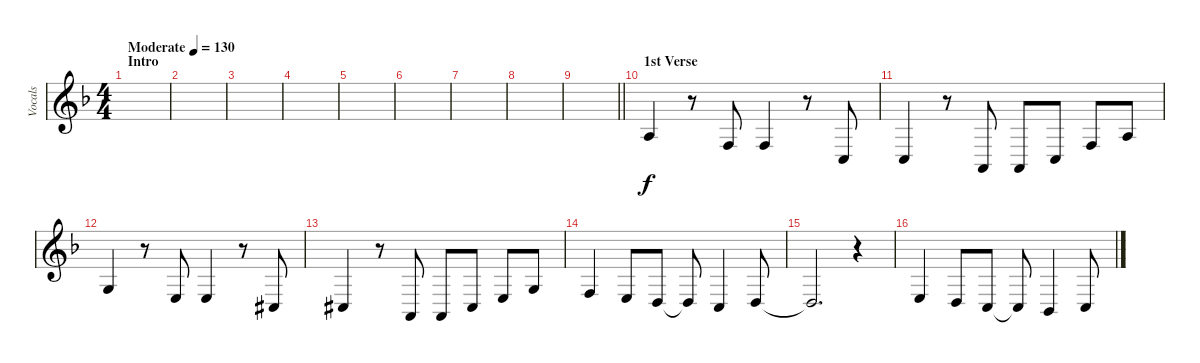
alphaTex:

\track ("Vocals" "Vocals") {instrument violin}
\staff {score}
\tuning (E4 B3 G3 D3 A2 D2) {hide}
\ts (4 4)
\section ("" "Intro")
\tempo (130 "Moderate")
\clef g2
\ks f
|
|
|
|
|
|
|
|
\barLineRight lightlight
|
\section ("" "1st Verse")
2.3.4 r.8 3.4.8 3.4.4 r.8 3.5.8 |
3.5.4 r.8 0.5.8 0.5.8 3.5.8 3.4.8 2.3.8 |
0.3.4 r.8 2.4.8 2.4.4 r.8 4.5{acc #}.8 |
4.5{acc #}.4 r.8 0.5.8 0.5.8 4.5{acc #}.8 2.4.8 0.3.8 |
3.4.4 2.4.8 0.4.8 0.4{t}.8 3.5.4 0.4.8 |
0.4{t}.2{d} r.4 |
2.4.4 0.4.8 3.5.8 3.5{t}.8 1.5.4 3.5.8
